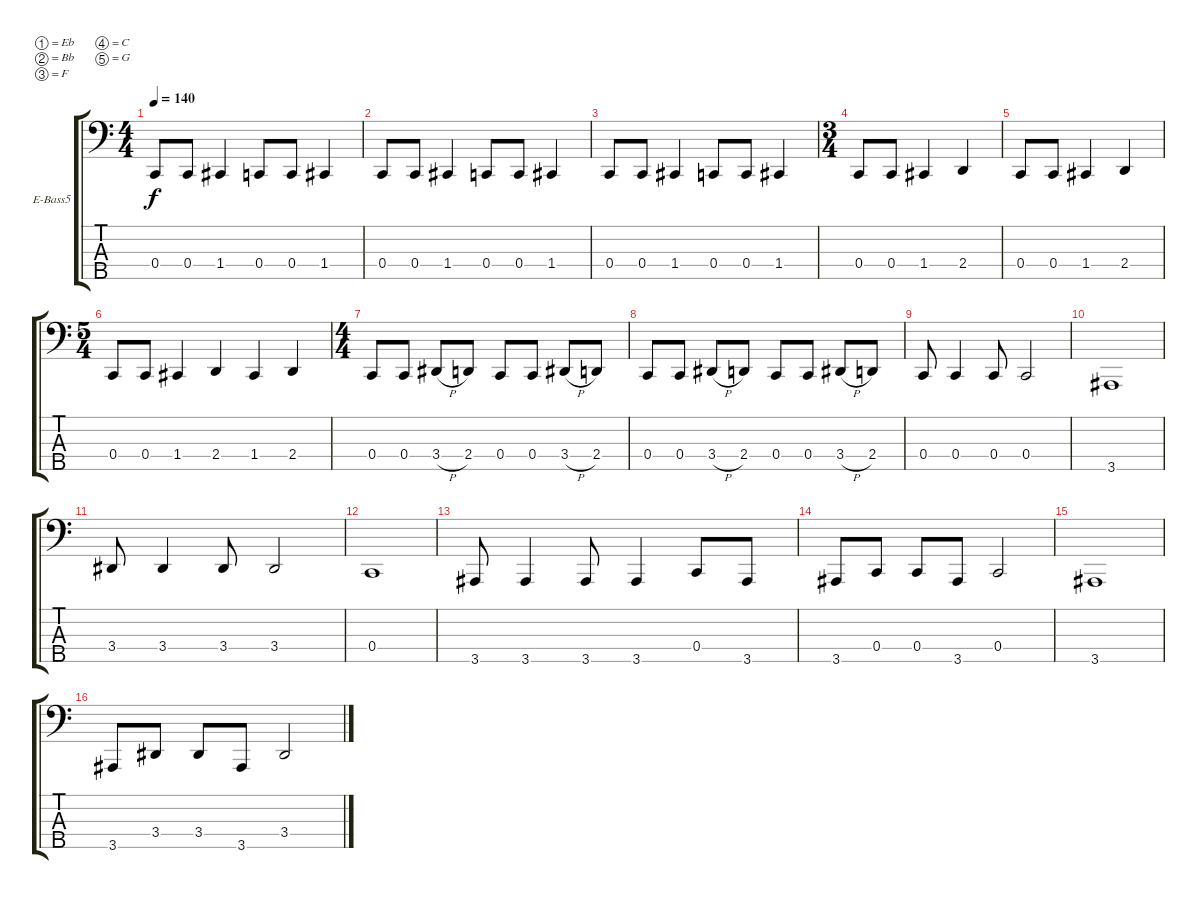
\bracketExtendMode groupsimilarinstruments
\firstSystemTrackNameOrientation horizontal
\otherSystemsTrackNameOrientation horizontal
\track ("Бас" "E-Bass5") {instrument electricbassfinger}
\staff {score tabs}
\tuning (Eb2 Bb1 F1 C1 G0)
\ts (4 4)
\tempo 140
\clef f4
\ks c
0.4.8{dy f} 0.4.8 1.4.4 0.4.8 0.4.8 1.4.4 |
0.4.8 0.4.8 1.4.4 0.4.8 0.4.8 1.4.4 |
0.4.8 0.4.8 1.4.4 0.4.8 0.4.8 1.4.4 |
\ts (3 4)
0.4.8 0.4.8 1.4.4 2.4.4 |
0.4.8 0.4.8 1.4.4 2.4.4 |
\ts (5 4)
0.4.8 0.4.8 1.4.4 2.4.4 1.4.4 2.4.4 |
\ts (4 4)
0.4.8 0.4.8 3.4{h}.8 2.4.8 0.4.8 0.4.8 3.4{h}.8 2.4.8 |
0.4.8 0.4.8 3.4{h}.8 2.4.8 0.4.8 0.4.8 3.4{h}.8 2.4.8 |
0.4.8 0.4.4 0.4.8 0.4.2 |
3.5.1 |
3.4.8 3.4.4 3.4.8 3.4.2 |
0.4.1 |
3.5.8 3.5.4 3.5.8 3.5.4 0.4.8 3.5.8 |
3.5.8 0.4.8 0.4.8 3.5.8 0.4.2 |
3.5.1 |
3.5.8 3.4.8 3.4.8 3.5.8 3.4.2
